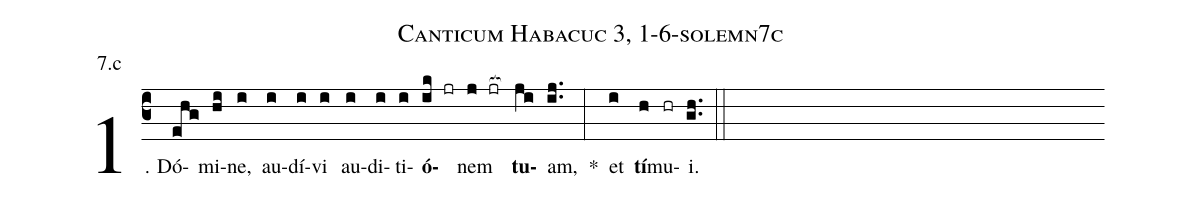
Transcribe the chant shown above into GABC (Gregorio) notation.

name: Canticum Habacuc 3, 1-6-solemn7c;
annotation: 7.c;
%%
(c3)1. Dó(ehg)mi(hi)ne,(i) au(i)dí(i)vi(i) au(i)di(i)ti(i)<b>ó</b>(ik jr)nem(j jr[ocb:1{]) <b>tu</b>(ji[ocb:0}])am,(ij..) *(:) et(i) <b>tí</b>(h)mu(hr)i.(gh..) (::)
